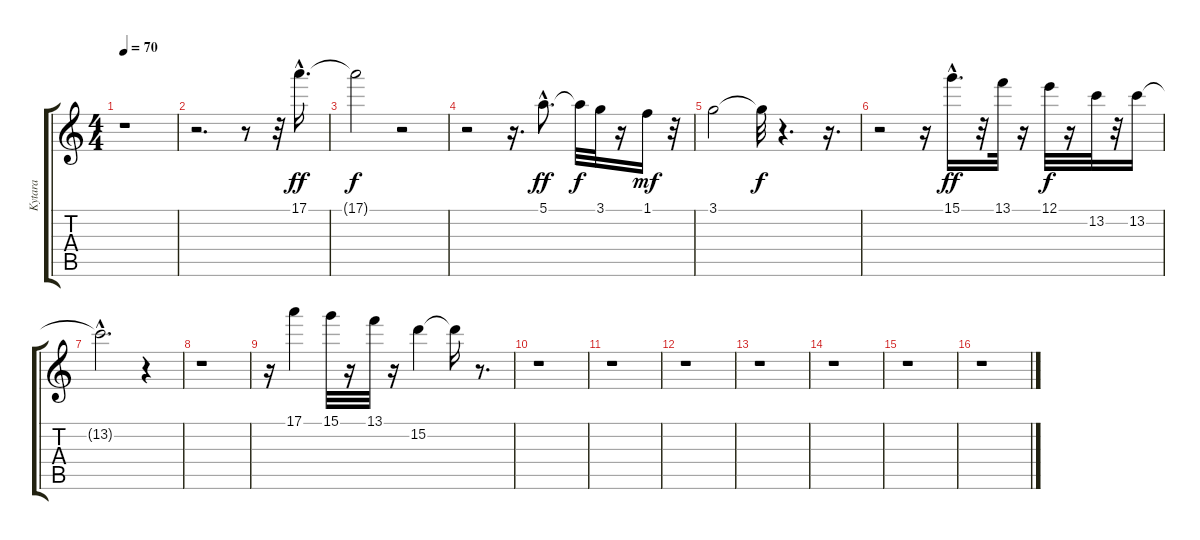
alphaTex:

\track ("Kytara" "Kytara") {instrument electricguitarclean}
\staff {score tabs}
\tuning (E4 B3 G3 D3 A2 E2) {hide}
\ts (4 4)
\tempo 70
\clef g2
\ks c
r.1{dy f} |
r.2{d} r.8 r.32 17.1{hac}.16{d dy ff} |
17.1{t}.2{dy f} r.2 |
r.2 r.16{d} 5.1{hac}.8{d dy ff} 5.1{t}.32{dy f} 3.1.32 r.16 1.1.16{dy mf} r.32 |
3.1.2 3.1{t}.32{dy f} r.4{d} r.16{d} |
r.2 r.16 15.1{hac}.16{d dy ff} r.32 13.1.32 r.16 12.1.32{dy f} r.16 13.2.32 r.32 13.2.16 |
13.2{hac t}.2{d} r.4 |
r.1 |
r.16 17.1.4 15.1.32 r.16 13.1.32 r.16 15.2.4 15.2{t}.16 r.8{d} |
r.1 |
r.1 |
r.1 |
r.1 |
r.1 |
r.1 |
r.1
